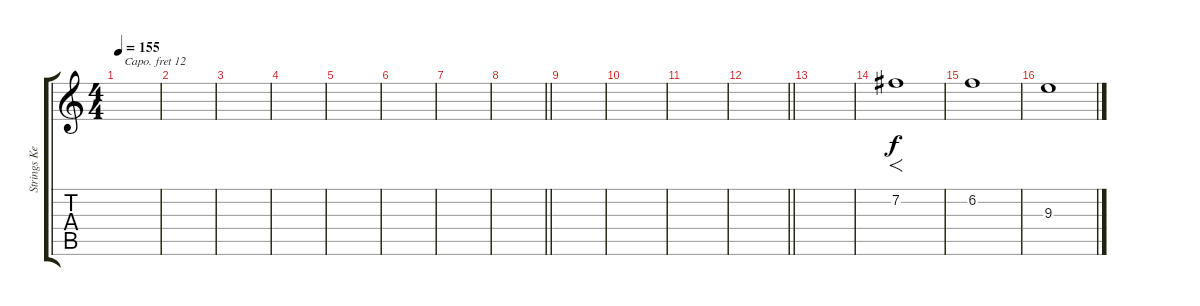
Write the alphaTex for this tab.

\track ("Strings Keys" "Strings Ke") {instrument stringensemble1}
\staff {score tabs}
\capo 12
\tuning (E4 B3 G3 D3 A2 E2) {hide}
\ts (4 4)
\tempo 155
\clef g2
\ks c
|
|
|
|
|
|
|
\barLineRight lightlight
|
|
|
|
\barLineRight lightlight
|
|
7.2.1{f volume 16} |
6.2.1 |
9.3.1
